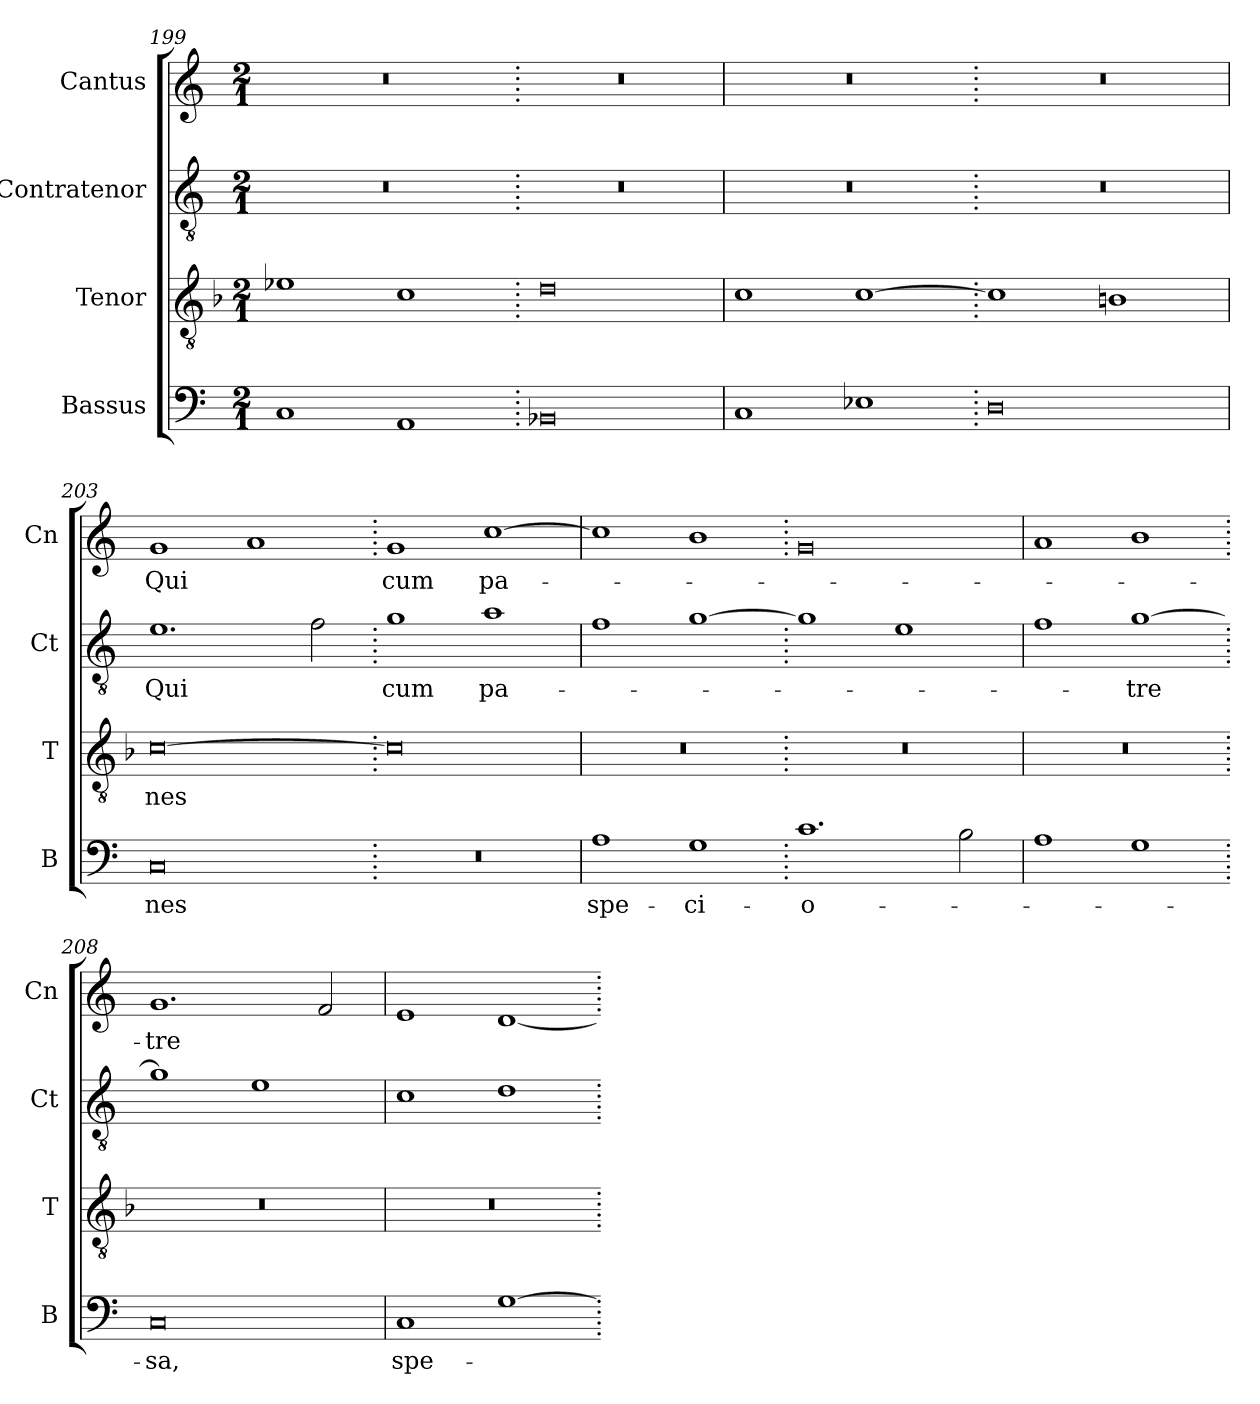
**kern	**text	**kern	**text	**kern	**text	**kern	**text
*part4	*part4	*part3	*part3	*part2	*part2	*part1	*part1
*staff4	*staff4	*staff3	*staff3	*staff2	*staff2	*staff1	*staff1
*I"Bassus	*	*I"Tenor	*	*I"Contratenor	*	*I"Cantus	*
*I'B	*	*I'T	*	*I'Ct	*	*I'Cn	*
*clefF4	*	*clefGv2	*	*clefGv2	*	*clefG2	*
*k[]	*	*k[b-]	*	*k[]	*	*k[]	*
*M2/1	*	*M2/1	*	*M2/1	*	*M2/1	*
=199	=199	=199	=199	=199	=199	=199	=199
1C	.	1e-X	.	0r	.	0r	.
1AA	.	1c	.	.	.	.	.
=200.	=200.	=200.	=200.	=200.	=200.	=200.	=200.
0BB-X	.	0d	.	0r	.	0r	.
=201	=201	=201	=201	=201	=201	=201	=201
1C	.	1c	.	0r	.	0r	.
1E-X	.	[1c	.	.	.	.	.
=202.	=202.	=202.	=202.	=202.	=202.	=202.	=202.
0D	.	1c]	.	0r	.	0r	.
.	.	1Bn	.	.	.	.	.
=203	=203	=203	=203	=203	=203	=203	=203
0C	-nes	[0c	-nes	1.e	Qui	1g	Qui
.	.	.	.	.	.	1a	.
.	.	.	.	2f\	.	.	.
=204.	=204.	=204.	=204.	=204.	=204.	=204.	=204.
0r	.	0c]	.	1g	cum	1g	cum
.	.	.	.	1a	pa-	[1cc	pa-
=205	=205	=205	=205	=205	=205	=205	=205
1A	spe-	0r	.	1f	.	1cc]	.
1G	-ci-	.	.	[1g	.	1b	.
=206.	=206.	=206.	=206.	=206.	=206.	=206.	=206.
1.c	-o-	0r	.	1g]	.	0g	.
.	.	.	.	1e	.	.	.
2B\	.	.	.	.	.	.	.
=207	=207	=207	=207	=207	=207	=207	=207
1A	.	0r	.	1f	.	1a	.
1G	.	.	.	[1g	-tre	1b	.
=208.	=208.	=208.	=208.	=208.	=208.	=208.	=208.
0C	-sa,	0r	.	1g]	.	1.g	-tre
.	.	.	.	1e	.	.	.
.	.	.	.	.	.	2f/	.
=209	=209	=209	=209	=209	=209	=209	=209
1C	spe-	0r	.	1c	.	1e	.
[1G	.	.	.	1d	.	[1d	.
=.	=.	=.	=.	=.	=.	=.	=.
*-	*-	*-	*-	*-	*-	*-	*-
